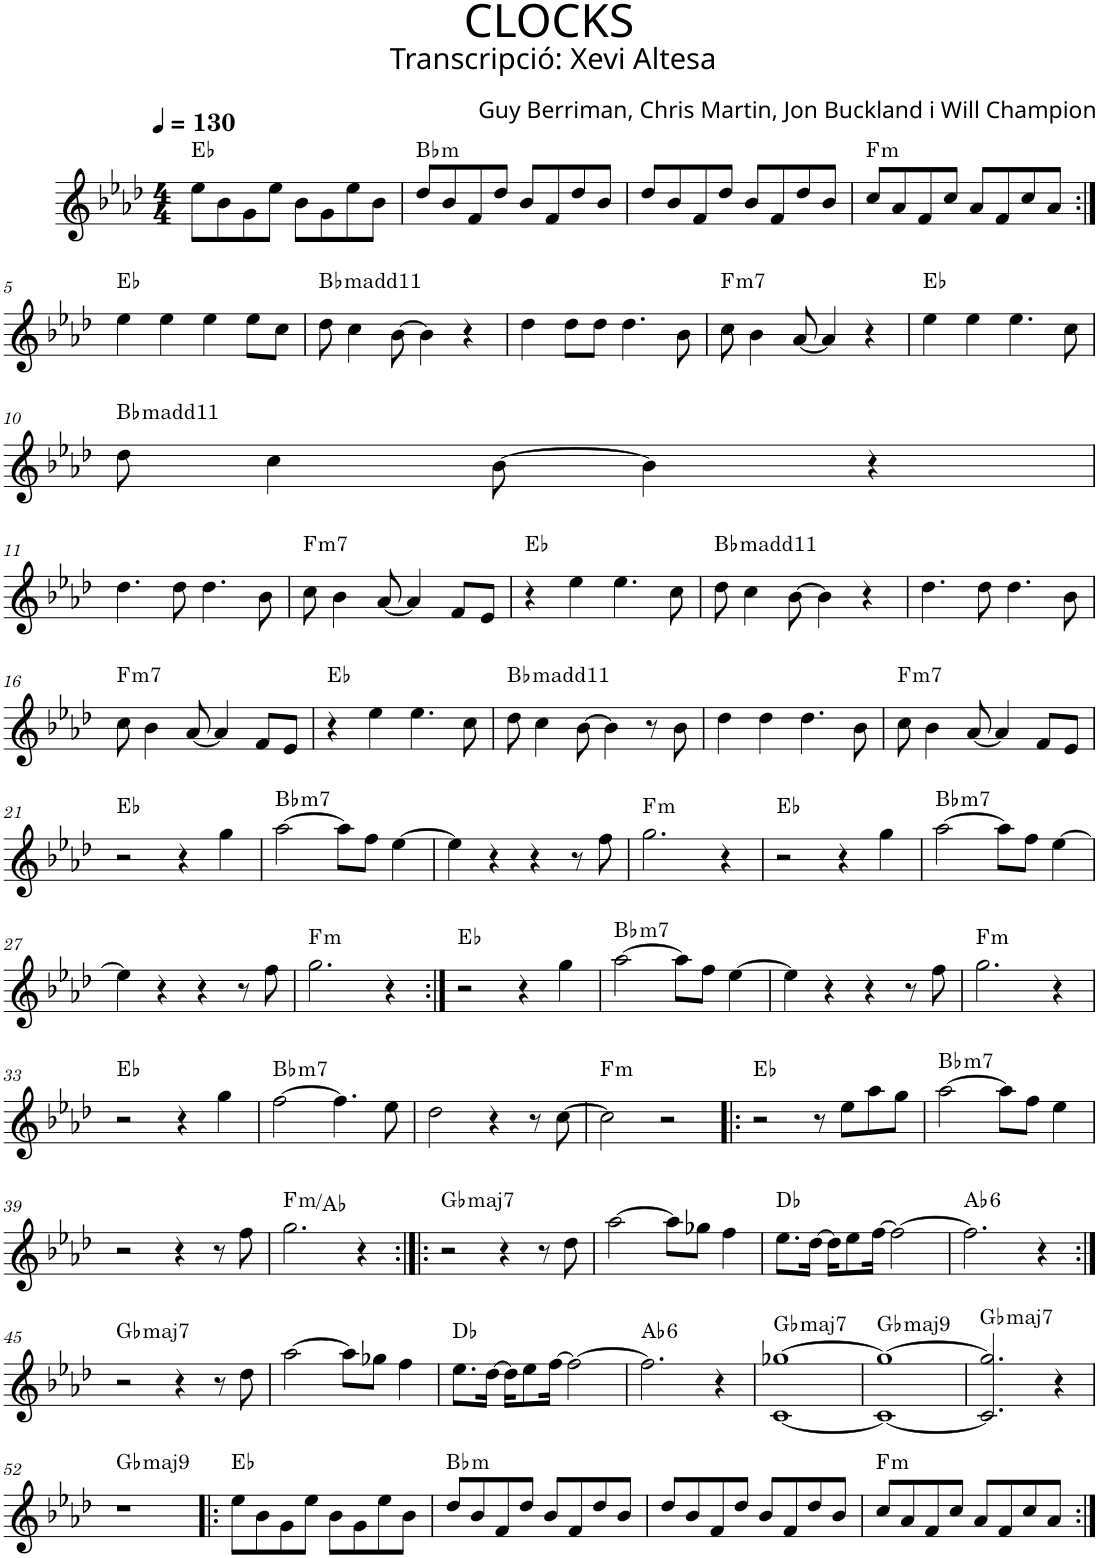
**kern	**harte
*part1	*part1
*staff1	*
*I"P1	*
*clefG2	*
*k[b-e-a-d-]	*
*M4/4	*
*MM130	*
=1	=1
8ee-\L	Eb:maj
8b-\	.
8g\	.
8ee-\J	.
8b-\L	.
8g\	.
8ee-\	.
8b-\J	.
=2	=2
!	!LO:H:kt=m
8dd-/L	Bb:min
8b-/	.
8f/	.
8dd-/J	.
8b-/L	.
8f/	.
8dd-/	.
8b-/J	.
=3	=3
8dd-/L	.
8b-/	.
8f/	.
8dd-/J	.
8b-/L	.
8f/	.
8dd-/	.
8b-/J	.
=4	=4
!	!LO:H:kt=m
8cc/L	F:min
8a-/	.
8f/	.
8cc/J	.
8a-/L	.
8f/	.
8cc/	.
8a-/J	.
!!LO:LB:g=z
=5:|!	=5:|!
4ee-\	Eb:maj
4ee-\	.
4ee-\	.
8ee-\L	.
8cc\J	.
=6	=6
!	!LO:H:kt=m
8dd-\	Bb:min(11)
4cc\	.
[8b-\	.
4b-\]	.
4r	.
=7	=7
4dd-\	.
8dd-\L	.
8dd-\J	.
4.dd-\	.
8b-\	.
=8	=8
!	!LO:H:kt=m7
8cc\	F:min7
4b-\	.
[8a-/	.
4a-/]	.
4r	.
=9	=9
4ee-\	Eb:maj
4ee-\	.
4.ee-\	.
8cc\	.
!!LO:LB:g=z
=10	=10
!	!LO:H:kt=m
8dd-\	Bb:min(11)
4cc\	.
[8b-\	.
4b-\]	.
4r	.
!!LO:LB:g=z
=11	=11
4.dd-\	.
8dd-\	.
4.dd-\	.
8b-\	.
=12	=12
!	!LO:H:kt=m7
8cc\	F:min7
4b-\	.
[8a-/	.
4a-/]	.
8f/L	.
8e-/J	.
=13	=13
4r	Eb:maj
4ee-\	.
4.ee-\	.
8cc\	.
=14	=14
!	!LO:H:kt=m
8dd-\	Bb:min(11)
4cc\	.
[8b-\	.
4b-\]	.
4r	.
=15	=15
4.dd-\	.
8dd-\	.
4.dd-\	.
8b-\	.
!!LO:LB:g=z
=16	=16
!	!LO:H:kt=m7
8cc\	F:min7
4b-\	.
[8a-/	.
4a-/]	.
8f/L	.
8e-/J	.
=17	=17
4r	Eb:maj
4ee-\	.
4.ee-\	.
8cc\	.
=18	=18
!	!LO:H:kt=m
8dd-\	Bb:min(11)
4cc\	.
[8b-\	.
4b-\]	.
8r	.
8b-\	.
=19	=19
4dd-\	.
4dd-\	.
4.dd-\	.
8b-\	.
=20	=20
!	!LO:H:kt=m7
8cc\	F:min7
4b-\	.
[8a-/	.
4a-/]	.
8f/L	.
8e-/J	.
!!LO:LB:g=z
=21	=21
2r	Eb:maj
4r	.
4gg\	.
=22	=22
!	!LO:H:kt=m7
[2aa-\	Bb:min7
8aa-\L]	.
8ff\J	.
[4ee-\	.
=23	=23
4ee-\]	.
4r	.
4r	.
8r	.
8ff\	.
=24	=24
!	!LO:H:kt=m
2.gg\	F:min
4r	.
=25	=25
2r	Eb:maj
4r	.
4gg\	.
=26	=26
!	!LO:H:kt=m7
[2aa-\	Bb:min7
8aa-\L]	.
8ff\J	.
[4ee-\	.
!!LO:LB:g=z
=27	=27
4ee-\]	.
4r	.
4r	.
8r	.
8ff\	.
=28	=28
!	!LO:H:kt=m
2.gg\	F:min
4r	.
=29:|!	=29:|!
2r	Eb:maj
4r	.
4gg\	.
=30	=30
!	!LO:H:kt=m7
[2aa-\	Bb:min7
8aa-\L]	.
8ff\J	.
[4ee-\	.
=31	=31
4ee-\]	.
4r	.
4r	.
8r	.
8ff\	.
=32	=32
!	!LO:H:kt=m
2.gg\	F:min
4r	.
!!LO:LB:g=z
=33	=33
2r	Eb:maj
4r	.
4gg\	.
=34	=34
!	!LO:H:kt=m7
[2ff\	Bb:min7
4.ff\]	.
8ee-\	.
=35	=35
2dd-\	.
4r	.
8r	.
[8cc\	.
=36	=36
!	!LO:H:kt=m
2cc\]	F:min
2r	.
=37!|:	=37!|:
2r	Eb:maj
8r	.
8ee-\L	.
8aa-\	.
8gg\J	.
=38	=38
!	!LO:H:kt=m7
[2aa-\	Bb:min7
8aa-\L]	.
8ff\J	.
4ee-\	.
!!LO:LB:g=z
=39	=39
2r	.
4r	.
8r	.
8ff\	.
=40	=40
!	!LO:H:kt=m
2.gg\	F:min/b3
4r	.
=41:|!|:	=41:|!|:
!	!LO:H:kt=maj7
2r	Gb:maj7
4r	.
8r	.
8dd-\	.
=42	=42
[2aa-\	.
8aa-\L]	.
8gg-X\J	.
4ff\	.
=43	=43
8.ee-\L	Db:maj
[16dd-\Jk	.
16dd-\KL]	.
8ee-\	.
[16ff\Jk	.
2ff\_	.
=44	=44
!	!LO:H:kt=6
2.ff\]	Ab:maj6
4r	.
!!LO:LB:g=z
=45:|!	=45:|!
!	!LO:H:kt=maj7
2r	Gb:maj7
4r	.
8r	.
8dd-\	.
=46	=46
[2aa-\	.
8aa-\L]	.
8gg-X\J	.
4ff\	.
=47	=47
8.ee-\L	Db:maj
[16dd-\Jk	.
16dd-\KL]	.
8ee-\	.
[16ff\Jk	.
2ff\_	.
=48	=48
!	!LO:H:kt=6
2.ff\]	Ab:maj6
4r	.
=49	=49
!	!LO:H:kt=maj7
[1c [1gg-X	Gb:maj7
=50	=50
!	!LO:H:kt=maj9
1c_ 1gg-_	Gb:maj9
=51	=51
!	!LO:H:kt=maj7
2.c/] 2.gg-/]	Gb:maj7
4r	.
!!LO:LB:g=z
=52	=52
!	!LO:H:kt=maj9
1r	Gb:maj9
=53!|:	=53!|:
8ee-\L	Eb:maj
8b-\	.
8g\	.
8ee-\J	.
8b-\L	.
8g\	.
8ee-\	.
8b-\J	.
=54	=54
!	!LO:H:kt=m
8dd-/L	Bb:min
8b-/	.
8f/	.
8dd-/J	.
8b-/L	.
8f/	.
8dd-/	.
8b-/J	.
=55	=55
8dd-/L	.
8b-/	.
8f/	.
8dd-/J	.
8b-/L	.
8f/	.
8dd-/	.
8b-/J	.
=56	=56
!	!LO:H:kt=m
8cc/L	F:min
8a-/	.
8f/	.
8cc/J	.
8a-/L	.
8f/	.
8cc/	.
8a-/J	.
=:|!	=:|!
*-	*-
